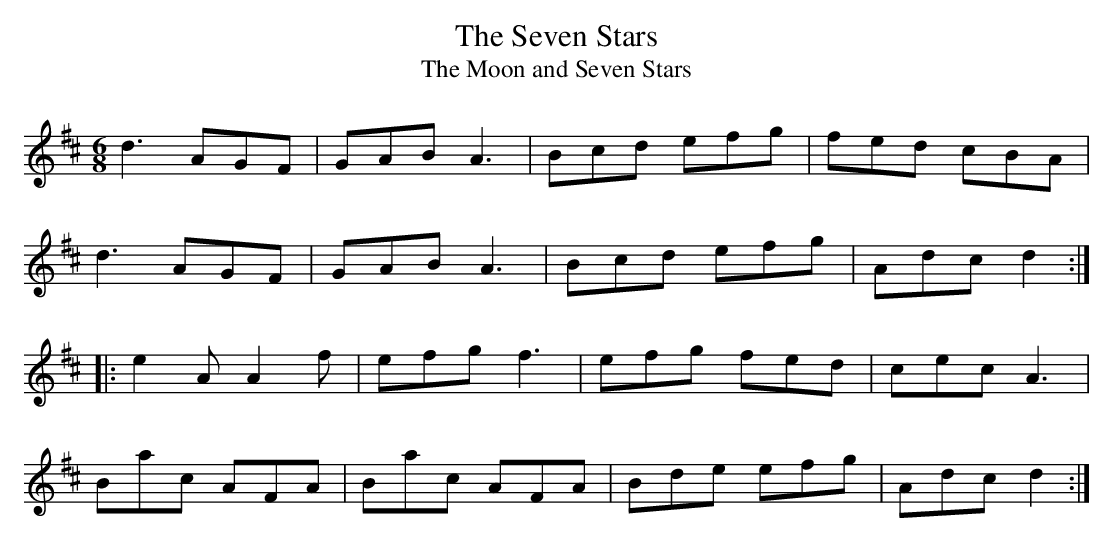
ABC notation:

X:1
T:Seven Stars, The
T:Moon and Seven Stars, The
M:6/8
L:1/8
K:D
d3 AGF|GAB A3|Bcd efg|fed cBA|
d3 AGF|GAB A3|Bcd efg|Adc d2:|
|:e2A A2f|efg f3|efg fed|cec A3|
Bac AFA|Bac AFA|Bde efg|Adc d2:|]
